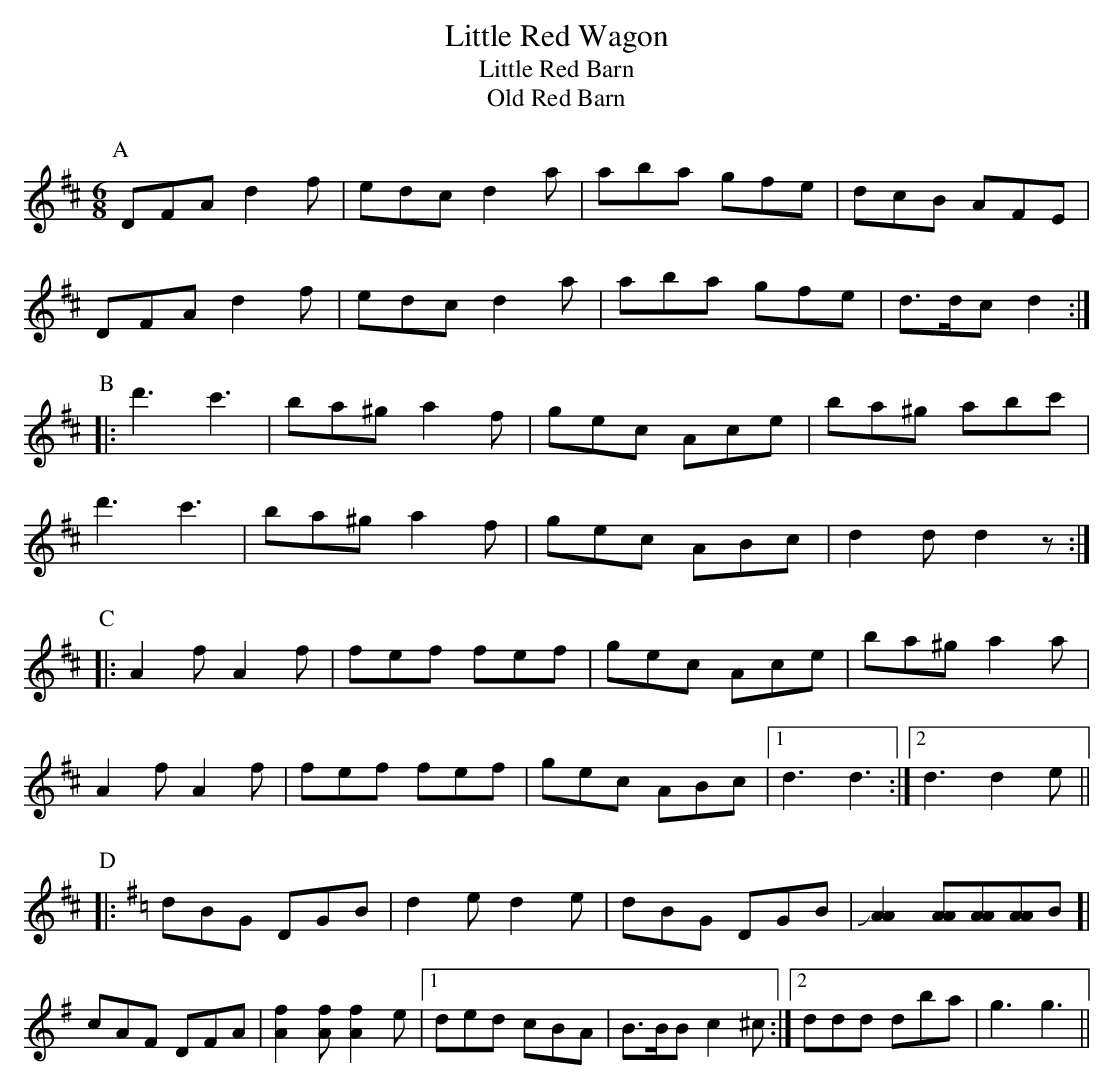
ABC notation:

X:1
T:Little Red Wagon
T:Little Red Barn
T:Old Red Barn
M:6/8
L:1/8
K:D
P:A
DFA d2f-| edc d2a| aba gfe|dcB AFE|
DFA d2f-|edc d2 a|aba gfe |d>dc d2:|
P:B
|:d'3 c'3|ba^g a2f| gec Ace|ba^g abc'|
d'3c'3|ba^g a2f|gec ABc|d2d d2z:|
P:C
|:A2f A2f|fef fef|gec Ace|ba^g a2a|
A2fA2f|fef fef|gec ABc|1d3d3:|2d3d2e||
P:D
K:G
|:dBG DGB|d2e d2e|dBG DGB|+slide+[A2A2][AA][AA][AA]B]|
cAF DFA|[A2f2][Af] [A2f2]e|1ded cBA|B>BB c2^c:|2 ddd dba|g3g3||
